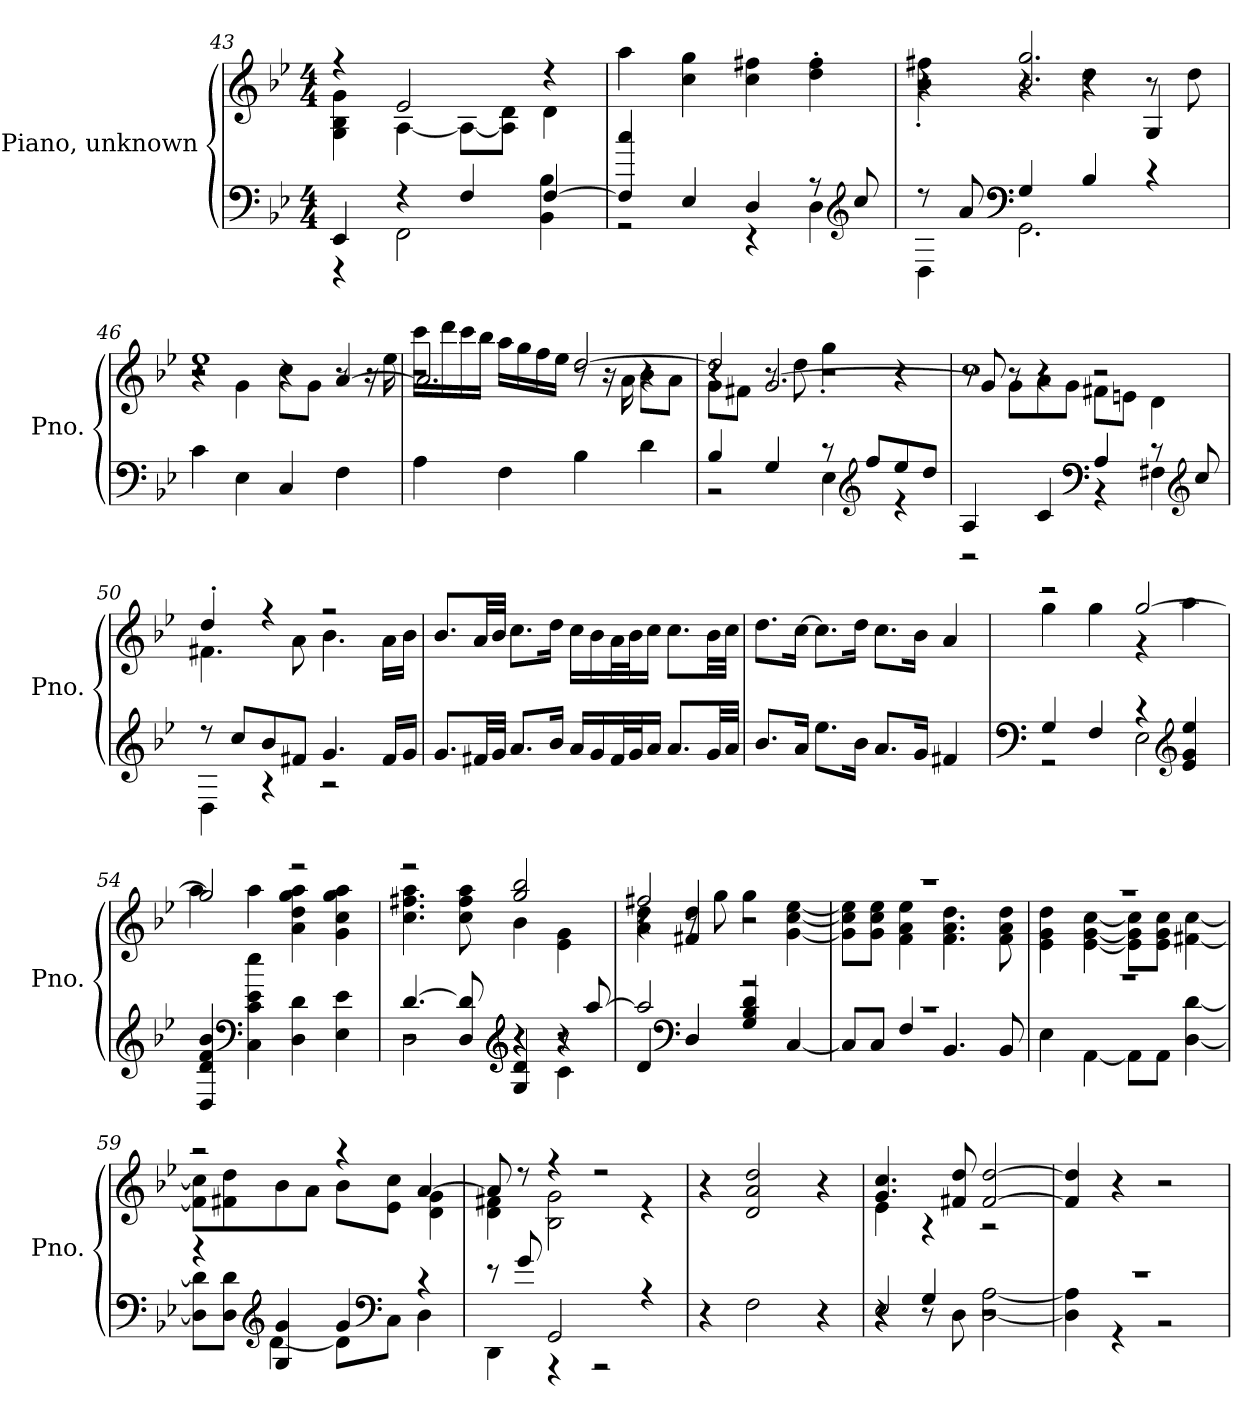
**kern	**kern
*part1	*part1
*staff2	*staff1
*I"Piano, unknown	*
*I'Pno.	*
*clefF4	*clefG2
*k[b-e-]	*k[b-e-]
*M4/4	*M4/4
=43	=43
*^	*^
4EE-/	4r	4r	4G\ 4B-\ 4g\
4r	2FF\	2e-/	[4A\
4F/	.	.	8A\L_
.	.	.	8A\] 8d\J
[4F/	4BB-\ 4B-\	4r	4d\
*	*	*v	*v
=44	=44	=44
4F/] 4cc/	2r	4aa\
4E-/	.	4cc\ 4gg\
4D/	4r	4cc\ 4ff#X\
8r	4D\	4dd\' 4ff#\'
*clefG2	*	*
8cc/	.	.
=45	=45	=45
*	*	*^
*	*	*	*^
8r	4D\	4r	4b-\' 4ff#X\'	2r
8a/	.	.	.	.
*clefF4	*	*	*	*
4G/	2.GG\	2.b-/ 2.gg/	4r	.
4B-/	.	.	4dd\	4r
4r	.	.	8r	4G/
.	.	.	8dd\	.
*v	*v	*	*	*
!!LO:LB:g=z	!!	!!
=46	=46	=46	=46
4c\	1ee-	4r	2r
4E-\	.	4g\	.
4C/	.	8cc\L	4r
.	.	8g\J	.
4F\	.	8r	[4a/
.	.	16r	.
.	.	16ee-\	.
=47	=47	=47	=47
4A\	2r	16ccc\LL	2.a/]
.	.	16ddd\	.
.	.	16ccc\	.
.	.	16bb-\JJ	.
4F\	.	16aa\LL	.
.	.	16gg\	.
.	.	16ff\	.
.	.	16ee-\JJ	.
4B-\	[2dd/	8r	.
.	.	16r	.
.	.	16a\	.
4d\	.	8b-\L	4r
.	.	8a\J	.
=48	=48	=48	=48
*^	*	*	*
4B-/	2r	2dd/]	8g\L	4r
.	.	.	8f#X\J	.
4G/	.	.	8r	[2.g/
.	.	.	8dd\	.
8r	4E-\	2r	4gg'\	.
*clefG2	*	*	*	*
8ff/L	.	.	.	.
8ee-/	4r	.	4r	.
8dd/J	.	.	.	.
!!LO:LB:g=z	!!	!!
=49	=49	=49	=49	=49
4A/	2r	1cc	8r	8g/]
.	.	.	8g\L	8r
4c/	.	.	8a\	4r
.	.	.	8g\J	.
*clefF4	*	*	*	*
4A/	4r	.	8f#X\L	2r
.	.	.	8en\J	.
8r	4F#X\	.	4d\	.
*clefG2	*	*	*	*
8cc/	.	.	.	.
*	*	*	*v	*v
=50	=50	=50	=50
8r	4D\	4dd'/	4.f#X\
8cc/L	.	.	.
8b-/	4r	4r	.
8f#X/J	.	.	8a\
4.g/	2r	2r	4.b-\
16f#/LL	.	.	16a\LL
16g/JJ	.	.	16b-\JJ
*v	*v	*	*
*	*v	*v
=51	=51
8.g/L	8.b-/L
32f#X/LL	32a/LL
32g/JJJ	32b-/JJJ
8.a/L	8.cc\L
16b-/Jk	16dd\Jk
16a/LL	16cc\LL
16g/	16b-\
32f#/L	32a\L
32g/J	32b-\J
16a/JJ	16cc\JJ
8.a/L	8.cc\L
32g/LL	32b-\LL
32a/JJJ	32cc\JJJ
!!LO:LB:g=z
=52	=52
8.b-/L	8.dd\L
16a/Jk	[16cc\Jk
8.ee-\L	8.cc\L]
16b-\Jk	16dd\Jk
8.a/L	8.cc\L
16g/Jk	16b-\Jk
4f#X/	4a/
=53	=53
*clefF4	*
*^	*^
4G/	2r	2r	4gg\
4F/	.	.	4gg\
4r	2E-\	[2gg/	4r
*clefG2	*	*	*
4e-/ 4g/ 4ee-/	.	.	4aa\
*v	*v	*	*
=54	=54	=54
4D/ 4d/ 4f/ 4b-/	2gg/]	4aa\
*clefF4	*	*
4C\ 4c\ 4e-\ 4ee-\	.	4aa\
4D\ 4d\	2r	4a\ 4dd\ 4gg\ 4aa\
4E-\ 4e-\	.	4g\ 4cc\ 4gg\ 4aa\
=55	=55	=55
*^	*	*
*	*^	*	*
2r	2D\	[4.d/	2r	4.cc\ 4.ff#X\ 4.aa\
.	.	8D/ 8d/]	.	8cc\ 8ff#\ 8aa\
*clefG2	*	*	*	*
4r	4r	4G/ 4d/	2gg/ 2bb-/	4b-\
8r	4c\	4r	.	4e-\ 4g\
[8aa/	.	.	.	.
*	*v	*v	*	*
!!LO:LB:g=z
=56	=56	=56	=56
*	*	*	*^
2aa/]	4d/	2ff#X/	4a\ 4dd\	4r
*clefF4	*	*	*	*
.	4D/	.	8r	4f#X/ 4dd/
.	.	.	8gg\	.
2r	4G/ 4B-/ 4d/	2r	4gg\	2r
.	[4C/	.	[4g\ [4cc\ [4ee-\	.
*	*	*	*v	*v
=57	=57	=57	=57
1r	8C/L]	1r	8g\] 8cc\] 8ee-\]L
.	8C/J	.	8g\ 8cc\ 8ee-\J
.	4F/	.	4f\ 4a\ 4ee-\
.	4.BB-/	.	4.f\ 4.a\ 4.dd\
.	8BB-/	.	8f\ 8a\ 8dd\
=58	=58	=58	=58
1r	4E-\	1r	4e-\ 4g\ 4dd\
.	[4AA\	.	[4e-\ [4g\ [4cc\
.	8AA\L]	.	8e-\] 8g\] 8cc\]L
.	8AA\J	.	8e-\ 8g\ 8cc\J
.	[4D\ [4d\	.	[4f#X\ [4cc\
=59	=59	=59	=59
4r	8D\] 8d\]L	2r	8f#\] 8cc\]L
.	8D\ 8d\J	.	8f#X\ 8dd\
*clefG2	*	*	*
4G/ 4g/	[4d\	.	8b-\
.	.	.	8a\J
4g/	8d\L]	4r	8b-\L
*clefF4	*	*	*
.	8C\J	.	8e-\ 8cc\J
4r	4D\	[4a/	4d\ 4g\
=60	=60	=60	=60
8r	4DD\	8a/]	4d\ 4f#X\
8g/	.	8r	.
2GG/	4r	4r	2B-\ 2g\
.	2r	2r	.
4r	.	.	4r
*v	*v	*	*
*	*v	*v
!!LO:LB:g=z
=61	=61
4r	4r
2F\	2d/ 2a/ 2dd/
4r	4r
=62	=62
*^	*^
*	*^	*	*
4r	4r	2E-/	4.g/ 4.cc/	4e-\
4G/	8r	.	.	4r
.	8D\	.	8f#X/ 8dd/	.
2r	[2D\ [2A\	2r	[2f#/ [2dd/	2r
*	*v	*v	*	*
*	*	*v	*v
=63	=63	=63
1r	4D\] 4A\]	4f#/] 4dd/]
.	4r	4r
.	2r	2r
*v	*v	*
=	=
*-	*-
